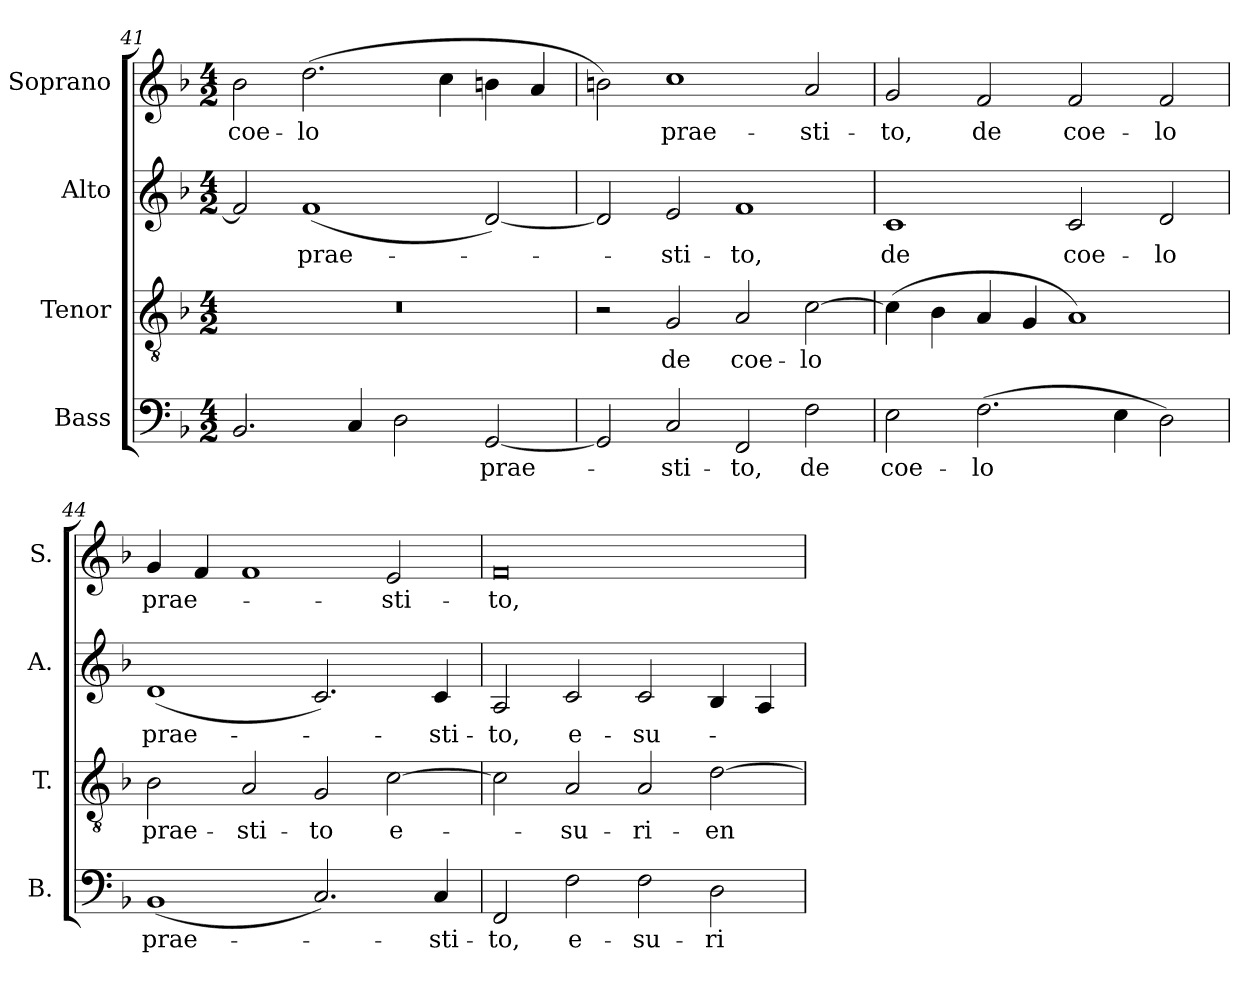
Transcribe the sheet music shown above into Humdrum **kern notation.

**kern	**text	**kern	**text	**kern	**text	**kern	**text
*part4	*part4	*part3	*part3	*part2	*part2	*part1	*part1
*staff4	*staff4	*staff3	*staff3	*staff2	*staff2	*staff1	*staff1
*I"Bass	*	*I"Tenor	*	*I"Alto	*	*I"Soprano	*
*I'B.	*	*I'T.	*	*I'A.	*	*I'S.	*
*clefF4	*	*clefGv2	*	*clefG2	*	*clefG2	*
*	*	*ITrd7c12	*	*	*	*	*
*k[b-]	*	*k[b-]	*	*k[b-]	*	*k[b-]	*
*F:	*	*F:	*	*F:	*	*F:	*
*M4/2	*	*M4/2	*	*M4/2	*	*M4/2	*
=41	=41	=41	=41	=41	=41	=41	=41
!	!	!LO:N:vis=1	!	!	!	!	!
!	!	!	!	!	!	!	!LO:LY:b:color=#000000
2.BB-i/	.	0r	.	2fi/]	.	2b-i\	coe-
!	!	!	!	!	!LO:LY:b:color=#000000	!	!
!	!	!	!	!	!	!	!LO:LY:b:color=#000000
.	.	.	.	(1fi	prae-	(2.ddi\	-lo
4Ci/	.	.	.	.	.	.	.
2Di\	.	.	.	.	.	.	.
.	.	.	.	.	.	4cci\	.
!	!LO:LY:b:color=#000000	!	!	!	!	!	!
[2GGi/	prae-	.	.	[2di/)	.	4bni\	.
.	.	.	.	.	.	4ai/	.
=42	=42	=42	=42	=42	=42	=42	=42
2GGi/]	.	2r	.	2di/]	.	2bni\)	.
!	!LO:LY:b:color=#000000	!	!	!	!	!	!
!	!	!	!LO:LY:b:color=#000000	!	!	!	!
!	!	!	!	!	!LO:LY:b:color=#000000	!	!
!	!	!	!	!	!	!	!LO:LY:b:color=#000000
2Ci/	-sti-	2GGi/	de	2ei/	-sti-	1cci	prae-
!	!LO:LY:b:color=#000000	!	!	!	!	!	!
!	!	!	!LO:LY:b:color=#000000	!	!	!	!
!	!	!	!	!	!LO:LY:b:color=#000000	!	!
2FFi/	-to,	2AAi/	coe-	1fi	-to,	.	.
!	!LO:LY:b:color=#000000	!	!	!	!	!	!
!	!	!	!LO:LY:b:color=#000000	!	!	!	!
!	!	!	!	!	!	!	!LO:LY:b:color=#000000
2Fi\	de	[2Ci\	-lo	.	.	2ai/	-sti-
!!LO:LB:g=z
=43	=43	=43	=43	=43	=43	=43	=43
!	!LO:LY:b:color=#000000	!	!	!	!	!	!
!	!	!	!	!	!LO:LY:b:color=#000000	!	!
!	!	!	!	!	!	!	!LO:LY:b:color=#000000
2Ei\	coe-	(4Ci\]	.	1ci	de	2gi/	-to,
.	.	4BB-i\	.	.	.	.	.
!	!LO:LY:b:color=#000000	!	!	!	!	!	!
!	!	!	!	!	!	!	!LO:LY:b:color=#000000
(2.Fi\	-lo	4AAi/	.	.	.	2fi/	de
.	.	4GGi/	.	.	.	.	.
!	!	!	!	!	!LO:LY:b:color=#000000	!	!
!	!	!	!	!	!	!	!LO:LY:b:color=#000000
.	.	1AAi)	.	2ci/	coe-	2fi/	coe-
4Ei\	.	.	.	.	.	.	.
!	!	!	!	!	!LO:LY:b:color=#000000	!	!
!	!	!	!	!	!	!	!LO:LY:b:color=#000000
2Di\)	.	.	.	2di/	-lo	2fi/	-lo
=44	=44	=44	=44	=44	=44	=44	=44
!	!LO:LY:b:color=#000000	!	!	!	!	!	!
!	!	!	!LO:LY:b:color=#000000	!	!	!	!
!	!	!	!	!	!LO:LY:b:color=#000000	!	!
!	!	!	!	!	!	!	!LO:LY:b:color=#000000
(1BB-i	prae-	2BB-i\	prae-	(1di	prae-	4gi/	prae-
.	.	.	.	.	.	4fi/	.
!	!	!	!LO:LY:b:color=#000000	!	!	!	!
.	.	2AAi/	-sti-	.	.	1fi	.
!	!	!	!LO:LY:b:color=#000000	!	!	!	!
2.Ci/)	.	2GGi/	-to	2.ci/)	.	.	.
!	!	!	!LO:LY:b:color=#000000	!	!	!	!
!	!	!	!	!	!	!	!LO:LY:b:color=#000000
.	.	[2Ci\	e-	.	.	2ei/	-sti-
!	!LO:LY:b:color=#000000	!	!	!	!	!	!
!	!	!	!	!	!LO:LY:b:color=#000000	!	!
4Ci/	-sti-	.	.	4ci/	-sti-	.	.
=45	=45	=45	=45	=45	=45	=45	=45
!	!LO:LY:b:color=#000000	!	!	!	!	!	!
!	!	!	!	!	!LO:LY:b:color=#000000	!	!
!	!	!	!	!	!	!	!LO:LY:b:color=#000000
2FFi/	-to,	2Ci\]	.	2Ai/	-to,	0fi	-to,
!	!LO:LY:b:color=#000000	!	!	!	!	!	!
!	!	!	!LO:LY:b:color=#000000	!	!	!	!
!	!	!	!	!	!LO:LY:b:color=#000000	!	!
2Fi\	e-	2AAi/	-su-	2ci/	e-	.	.
!	!LO:LY:b:color=#000000	!	!	!	!	!	!
!	!	!	!LO:LY:b:color=#000000	!	!	!	!
!	!	!	!	!	!LO:LY:b:color=#000000	!	!
2Fi\	-su-	2AAi/	-ri-	2ci/	-su-	.	.
!	!LO:LY:b:color=#000000	!	!	!	!	!	!
!	!	!	!LO:LY:b:color=#000000	!	!	!	!
2Di\	-ri-	[2Di\	-en-	4B-i/	.	.	.
.	.	.	.	4Ai/	.	.	.
=	=	=	=	=	=	=	=
*-	*-	*-	*-	*-	*-	*-	*-
